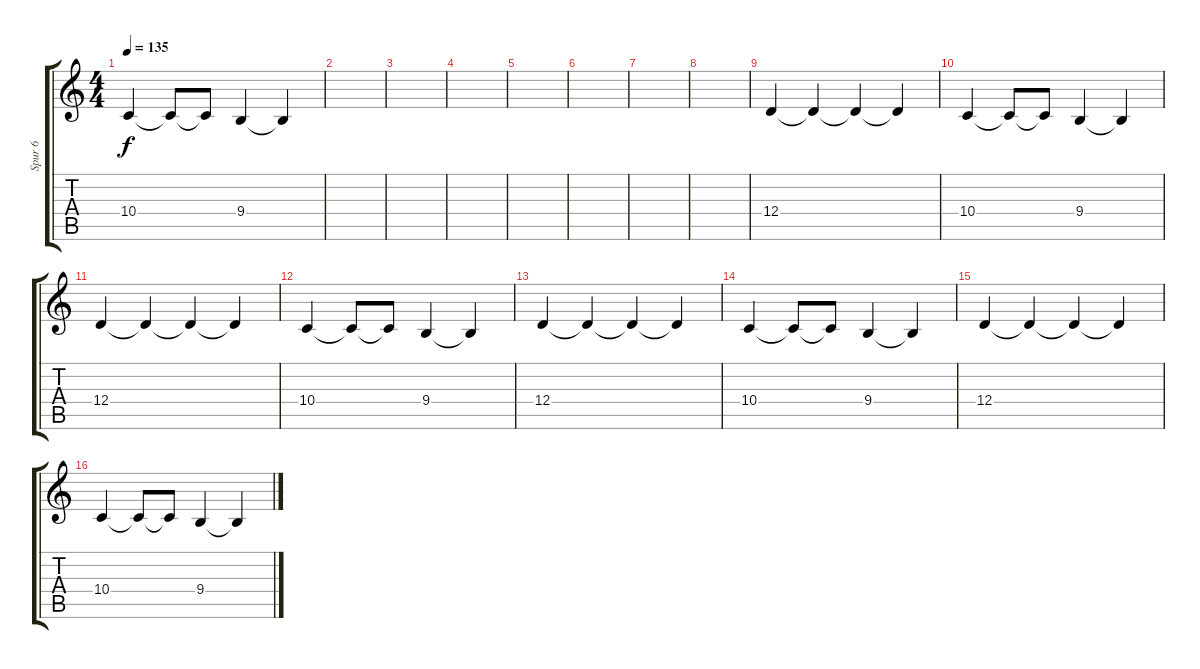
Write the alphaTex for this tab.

\track ("Spur 6" "Spur 6") {instrument choiraahs}
\staff {score tabs}
\tuning (E4 B3 G3 D3 A2 E2) {hide}
\ts (4 4)
\tempo 135
\clef g2
\ks c
10.4.4{dy f} 10.4{t}.8 10.4{t}.8 9.4.4 9.4{t}.4 |
|
|
|
|
|
|
|
12.4.4 12.4{t}.4 12.4{t}.4 12.4{t}.4 |
10.4.4 10.4{t}.8 10.4{t}.8 9.4.4 9.4{t}.4 |
12.4.4 12.4{t}.4 12.4{t}.4 12.4{t}.4 |
10.4.4 10.4{t}.8 10.4{t}.8 9.4.4 9.4{t}.4 |
12.4.4 12.4{t}.4 12.4{t}.4 12.4{t}.4 |
10.4.4 10.4{t}.8 10.4{t}.8 9.4.4 9.4{t}.4 |
12.4.4 12.4{t}.4 12.4{t}.4 12.4{t}.4 |
10.4.4 10.4{t}.8 10.4{t}.8 9.4.4 9.4{t}.4
